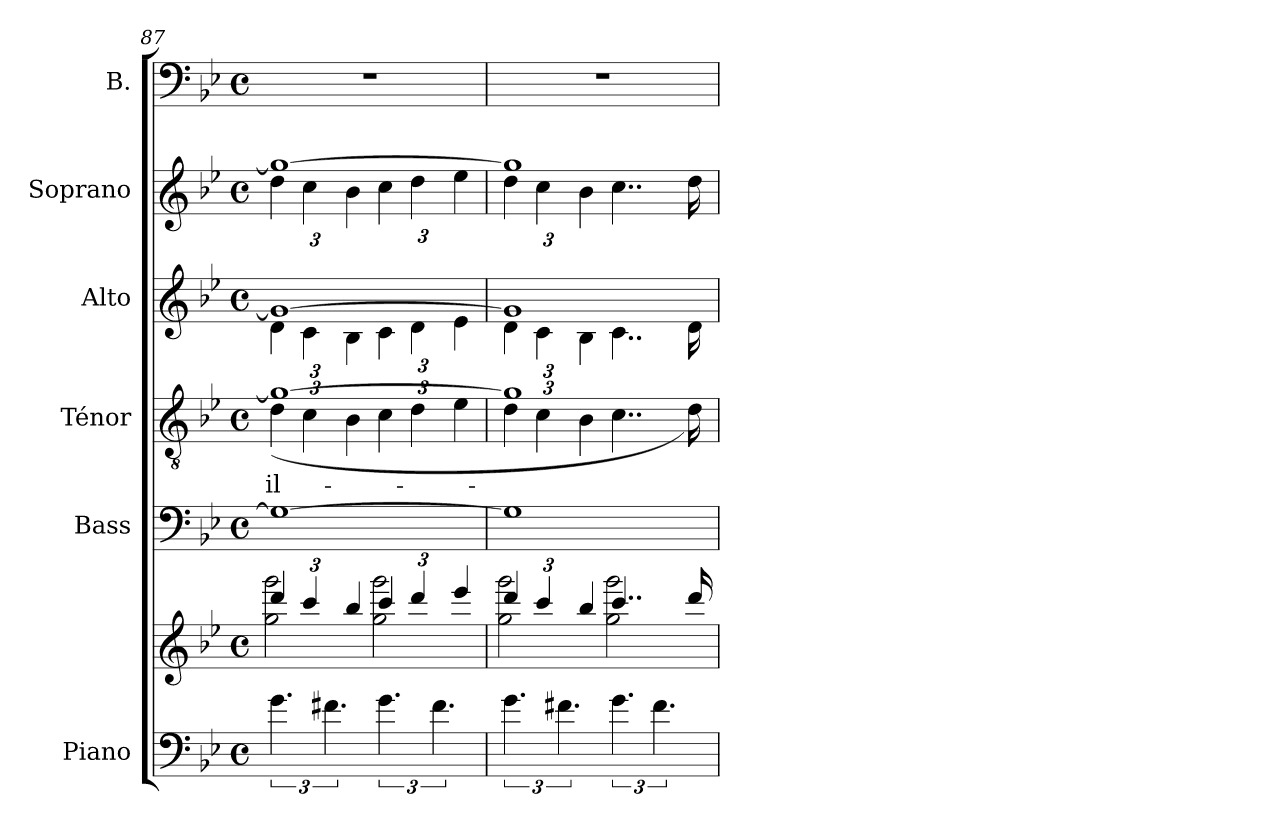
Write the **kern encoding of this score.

**kern	**kern	**kern	**kern	**text	**kern	**kern	**kern
*part6	*part6	*part5	*part4	*part4	*part3	*part2	*part1
*staff7	*staff6	*staff5	*staff4	*staff4	*staff3	*staff2	*staff1
*I"Piano	*	*I"Bass	*I"Ténor	*	*I"Alto	*I"Soprano	*I"B.
*I'Pno.	*	*I'B.	*I'T.	*	*I'A.	*I'S.	*I'B.
*clefF4	*clefG2	*clefF4	*clefGv2	*	*clefG2	*clefG2	*clefF4
*k[b-e-]	*k[b-e-]	*k[b-e-]	*k[b-e-]	*	*k[b-e-]	*k[b-e-]	*k[b-e-]
*M4/4	*M4/4	*M4/4	*M4/4	*	*M4/4	*M4/4	*M4/4
*met(c)	*met(c)	*met(c)	*met(c)	*	*met(c)	*met(c)	*met(c)
=87	=87	=87	=87	=87	=87	=87	=87
*	*	*	*^	*	*^	*^	*
*	*Xbrackettup	*	*	*Xbrackettup	*	*	*Xbrackettup	*	*Xbrackettup	*
*	*^	*	*	*	*	*	*	*	*	*
6.g\	6ddd/	2gg\ 2ggg\	1G_	1g_	(6d\	il-	1g_	6d\	1gg_	6dd\	1r
.	6ccc/	.	.	.	6c\	.	.	6c\	.	6cc\	.
6.f#X\	.	.	.	.	.	.	.	.	.	.	.
.	6bb-/	.	.	.	6B-\	.	.	6B-\	.	6b-\	.
6.g\	6ccc/	2gg\ 2ggg\	.	.	6c\	.	.	6c\	.	6cc\	.
.	6ddd/	.	.	.	6d\	.	.	6d\	.	6dd\	.
6.f#\	.	.	.	.	.	.	.	.	.	.	.
.	6eee-/	.	.	.	6e-\	.	.	6e-\	.	6ee-\	.
!!LO:LB:g=z
=88	=88	=88	=88	=88	=88	=88	=88	=88	=88	=88	=88
6.g\	6ddd/	2gg\ 2ggg\	1G]	1g]	6d\	.	1g]	6d\	1gg]	6dd\	1r
.	6ccc/	.	.	.	6c\	.	.	6c\	.	6cc\	.
6.f#X\	.	.	.	.	.	.	.	.	.	.	.
.	6bb-/	.	.	.	6B-\	.	.	6B-\	.	6b-\	.
6.g\	4..ccc/	2gg\ 2ggg\	.	.	4..c\	.	.	4..c\	.	4..cc\	.
6.f#\	.	.	.	.	.	.	.	.	.	.	.
.	16ddd/	.	.	.	16d\)	.	.	16d\	.	16dd\	.
*	*	*	*	*v	*v	*	*	*	*v	*v	*
*	*v	*v	*	*	*	*v	*v	*	*
=	=	=	=	=	=	=	=
*-	*-	*-	*-	*-	*-	*-	*-
